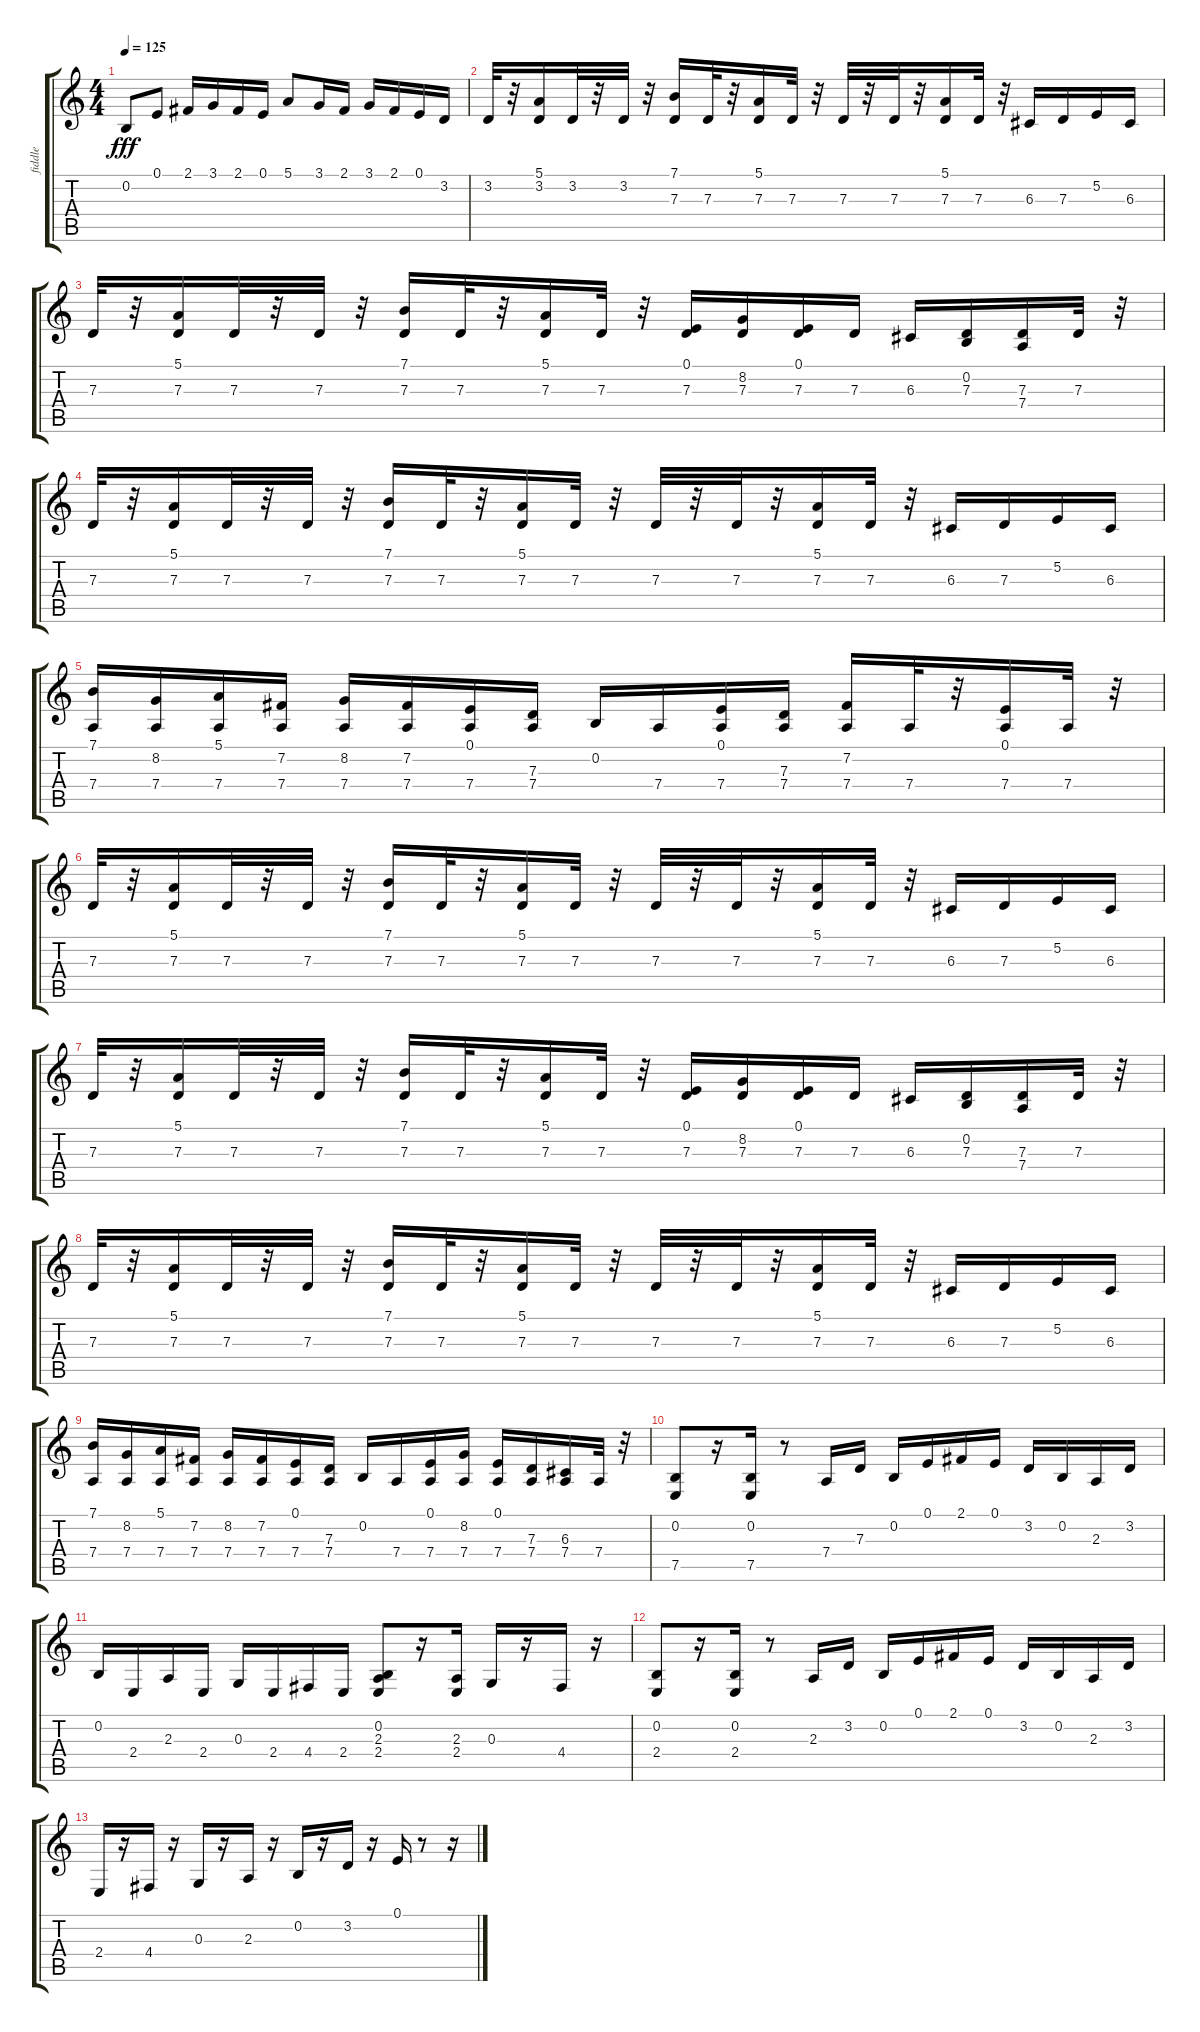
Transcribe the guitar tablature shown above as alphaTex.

\track ("fiddle" "fiddle") {instrument tenorsax}
\staff {score tabs}
\tuning (E4 B3 G3 D3 A2 E2) {hide}
\ts (4 4)
\tempo 125
\clef g2
\ks c
0.2.8{dy fff} 0.1.8 2.1.16 3.1.16 2.1.16 0.1.16 5.1.8 3.1.16 2.1.16 3.1.16 2.1.16 0.1.16 3.2.16 |
3.2.32{volume 16} r.32 (5.1 3.2).16 3.2.32 r.32 3.2.32 r.32 (7.1 7.3).16 7.3.32 r.32 (5.1 7.3).16 7.3.32 r.32 7.3.32 r.32 7.3.32 r.32 (5.1 7.3).16 7.3.32 r.32 6.3.16 7.3.16 5.2.16 6.3.16 |
7.3.32 r.32 (5.1 7.3).16 7.3.32 r.32 7.3.32 r.32 (7.1 7.3).16 7.3.32 r.32 (5.1 7.3).16 7.3.32 r.32 (0.1 7.3).16 (8.2 7.3).16 (0.1 7.3).16 7.3.16 6.3.16 (0.2 7.3).16 (7.3 7.4).16 7.3.32 r.32 |
7.3.32 r.32 (5.1 7.3).16 7.3.32 r.32 7.3.32 r.32 (7.1 7.3).16 7.3.32 r.32 (5.1 7.3).16 7.3.32 r.32 7.3.32 r.32 7.3.32 r.32 (5.1 7.3).16 7.3.32 r.32 6.3.16 7.3.16 5.2.16 6.3.16 |
(7.1 7.4).16 (8.2 7.4).16 (5.1 7.4).16 (7.2 7.4).16 (8.2 7.4).16 (7.2 7.4).16 (0.1 7.4).16 (7.3 7.4).16 0.2.16 7.4.16 (0.1 7.4).16 (7.3 7.4).16 (7.2 7.4).16 7.4.32 r.32 (0.1 7.4).16 7.4.32 r.32 |
7.3.32 r.32 (5.1 7.3).16 7.3.32 r.32 7.3.32 r.32 (7.1 7.3).16 7.3.32 r.32 (5.1 7.3).16 7.3.32 r.32 7.3.32 r.32 7.3.32 r.32 (5.1 7.3).16 7.3.32 r.32 6.3.16 7.3.16 5.2.16 6.3.16 |
7.3.32 r.32 (5.1 7.3).16 7.3.32 r.32 7.3.32 r.32 (7.1 7.3).16 7.3.32 r.32 (5.1 7.3).16 7.3.32 r.32 (0.1 7.3).16 (8.2 7.3).16 (0.1 7.3).16 7.3.16 6.3.16 (0.2 7.3).16 (7.3 7.4).16 7.3.32 r.32 |
7.3.32 r.32 (5.1 7.3).16 7.3.32 r.32 7.3.32 r.32 (7.1 7.3).16 7.3.32 r.32 (5.1 7.3).16 7.3.32 r.32 7.3.32 r.32 7.3.32 r.32 (5.1 7.3).16 7.3.32 r.32 6.3.16 7.3.16 5.2.16 6.3.16 |
(7.1 7.4).16 (8.2 7.4).16 (5.1 7.4).16 (7.2 7.4).16 (8.2 7.4).16 (7.2 7.4).16 (0.1 7.4).16 (7.3 7.4).16 0.2.16 7.4.16 (0.1 7.4).16 (8.2 7.4).16 (0.1 7.4).16 (7.3 7.4).16 (6.3 7.4).16 7.4.32 r.32 |
(0.2 7.5).8 r.16 (0.2 7.5).16 r.8 7.4.16 7.3.16 0.2.16 0.1.16 2.1.16 0.1.16 3.2.16 0.2.16 2.3.16 3.2.16 |
0.2.16 2.4.16 2.3.16 2.4.16 0.3.16 2.4.16 4.4.16 2.4.16 (0.2 2.3 2.4).8 r.16 (2.3 2.4).16 0.3.16 r.16 4.4.16 r.16 |
(0.2 2.4).8 r.16 (0.2 2.4).16 r.8 2.3.16 3.2.16 0.2.16 0.1.16 2.1.16 0.1.16 3.2.16 0.2.16 2.3.16 3.2.16 |
2.4.16 r.16 4.4.16 r.16 0.3.16 r.16 2.3.16 r.16 0.2.16 r.16 3.2.16 r.16 0.1.16 r.8 r.16
